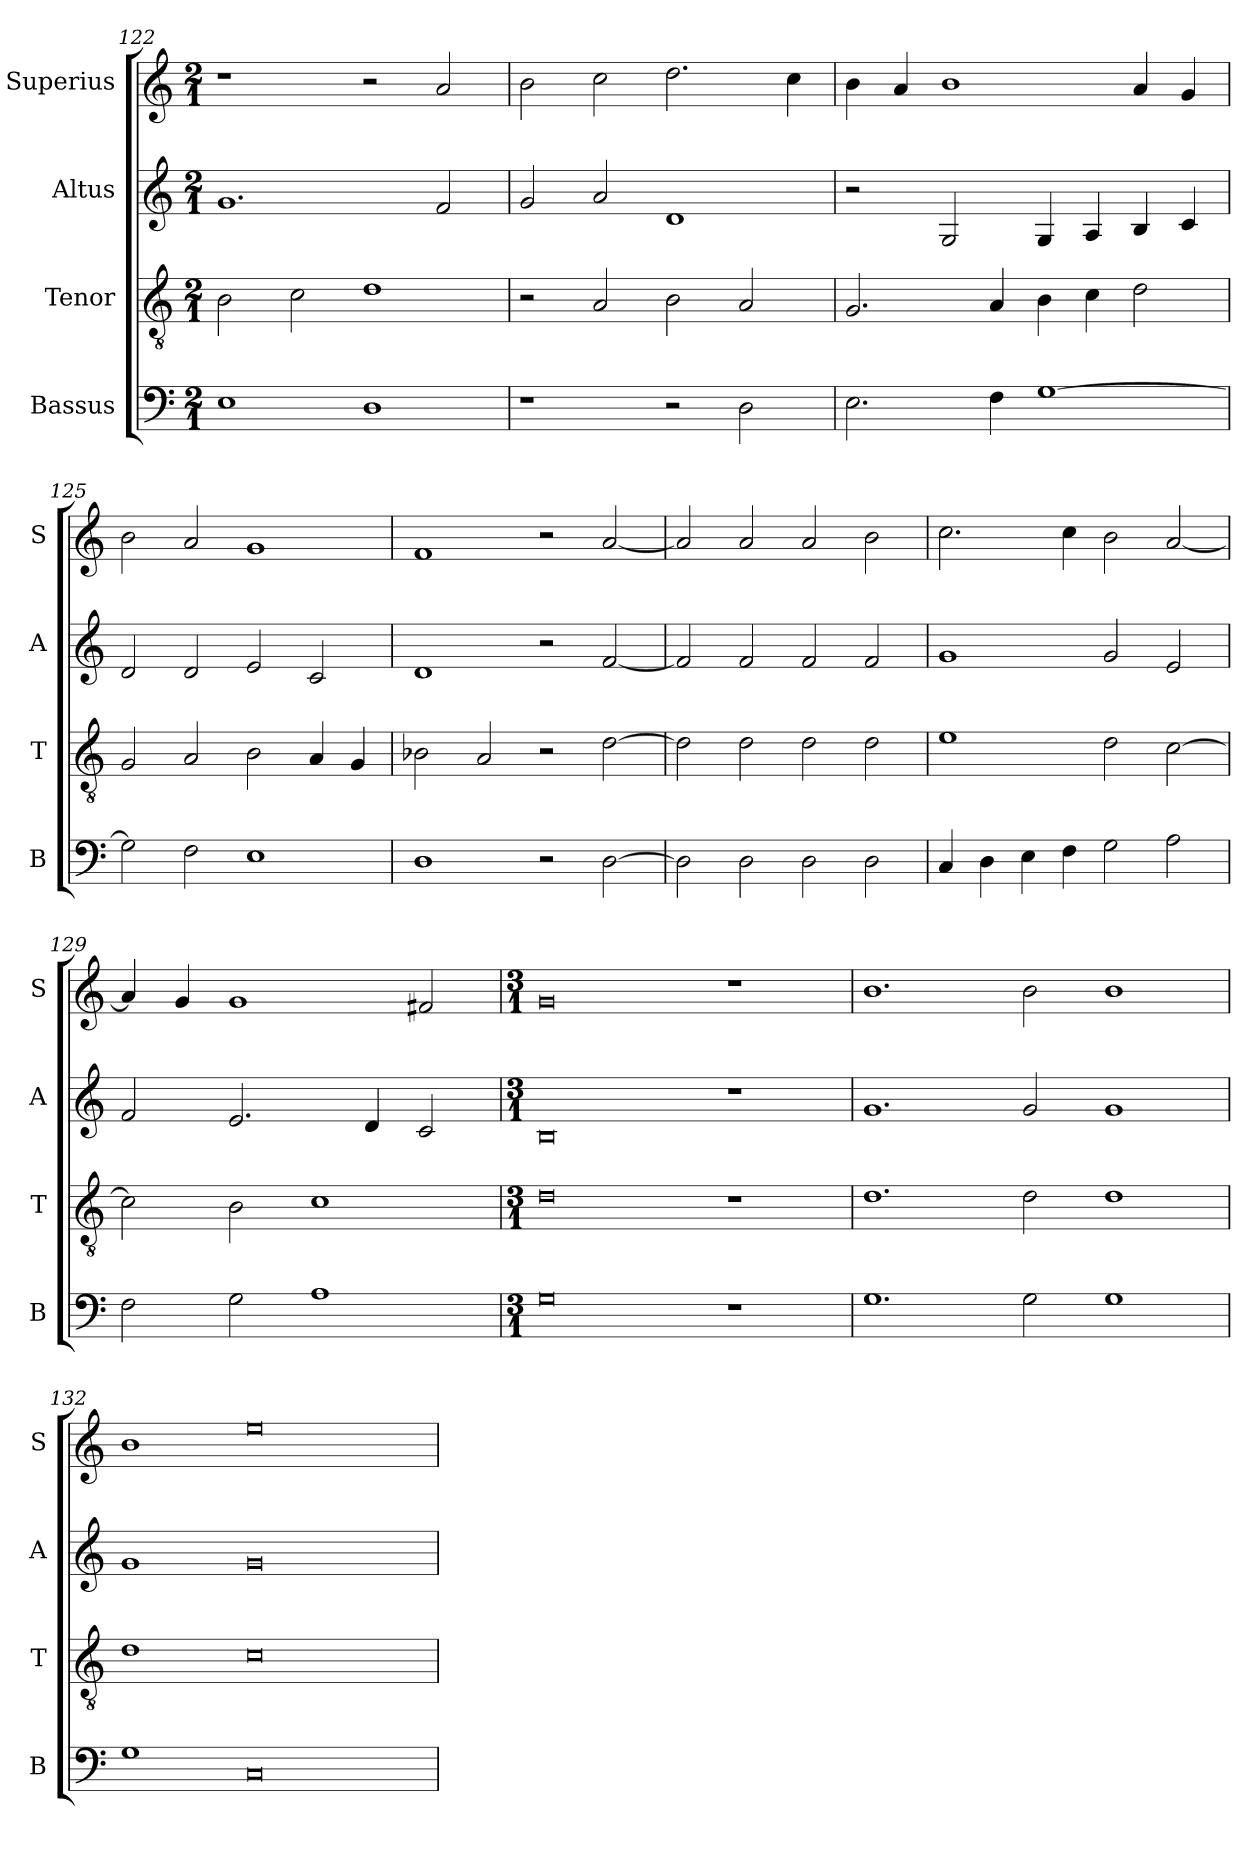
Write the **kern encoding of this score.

**kern	**kern	**kern	**kern
*part4	*part3	*part2	*part1
*staff4	*staff3	*staff2	*staff1
*I"Bassus	*I"Tenor	*I"Altus	*I"Superius
*I'B	*I'T	*I'A	*I'S
*clefF4	*clefGv2	*clefG2	*clefG2
*k[]	*k[]	*k[]	*k[]
*M2/1	*M2/1	*M2/1	*M2/1
=122	=122	=122	=122
1E	2B\	1.g	1r
.	2c\	.	.
1D	1d	.	2r
.	.	2f/	2a/
=123	=123	=123	=123
1r	2r	2g/	2b\
.	2A/	2a/	2cc\
2r	2B\	1d	2.dd\
2D\	2A/	.	.
.	.	.	4cc\
=124	=124	=124	=124
2.E\	2.G/	2r	4b\
.	.	.	4a/
.	.	2G/	1b
4F\	4A/	.	.
[1G	4B\	4G/	.
.	4c\	4A/	.
.	2d\	4B/	4a/
.	.	4c/	4g/
=125	=125	=125	=125
2G\]	2G/	2d/	2b\
2F\	2A/	2d/	2a/
1E	2B\	2e/	1g
.	4A/	2c/	.
.	4G/	.	.
=126	=126	=126	=126
1D	2B-X\	1d	1f
.	2A/	.	.
2r	2r	2r	2r
[2D\	[2d\	[2f/	[2a/
=127	=127	=127	=127
2D\]	2d\]	2f/]	2a/]
2D\	2d\	2f/	2a/
2D\	2d\	2f/	2a/
2D\	2d\	2f/	2b\
=128	=128	=128	=128
4C/	1e	1g	2.cc\
4D\	.	.	.
4E\	.	.	.
4F\	.	.	4cc\
2G\	2d\	2g/	2b\
2A\	[2c\	2e/	[2a/
=129	=129	=129	=129
2F\	2c\]	2f/	4a/]
.	.	.	4g/
2G\	2B\	2.e/	1g
1A	1c	.	.
.	.	4d/	.
.	.	2c/	2f#X/
=130	=130	=130	=130
*M3/1	*M3/1	*M3/1	*M3/1
0G	0d	0B	0g
1r	1r	1r	1r
=131	=131	=131	=131
1.G	1.d	1.g	1.b
2G\	2d\	2g/	2b\
1G	1d	1g	1b
=132	=132	=132	=132
1G	1d	1g	1b
0C	0c	0g	0ee
=	=	=	=
*-	*-	*-	*-
